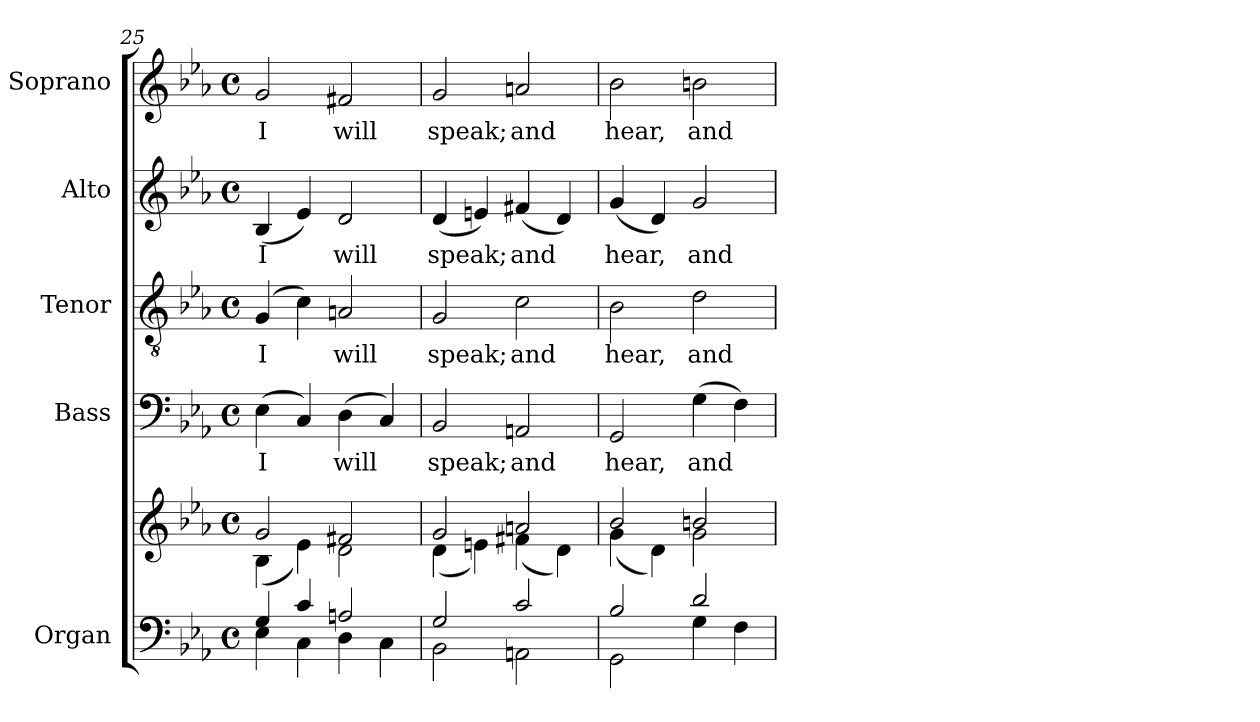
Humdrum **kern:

**kern	**kern	**kern	**text	**kern	**text	**kern	**text	**kern	**text
*part5	*part5	*part4	*part4	*part3	*part3	*part2	*part2	*part1	*part1
*staff6	*staff5	*staff4	*staff4	*staff3	*staff3	*staff2	*staff2	*staff1	*staff1
*I"Organ	*	*I"Bass	*	*I"Tenor	*	*I"Alto	*	*I"Soprano	*
*I'Org.	*	*I'B.	*	*I'T.	*	*I'A.	*	*I'S.	*
*clefF4	*clefG2	*clefF4	*	*clefGv2	*	*clefG2	*	*clefG2	*
*	*	*	*	*ITrd7c12	*	*	*	*	*
*k[b-e-a-]	*k[b-e-a-]	*k[b-e-a-]	*	*k[b-e-a-]	*	*k[b-e-a-]	*	*k[b-e-a-]	*
*E-:	*E-:	*E-:	*	*E-:	*	*E-:	*	*E-:	*
*M4/4	*M4/4	*M4/4	*	*M4/4	*	*M4/4	*	*M4/4	*
*met(c)	*met(c)	*met(c)	*	*met(c)	*	*met(c)	*	*met(c)	*
=25	=25	=25	=25	=25	=25	=25	=25	=25	=25
*^	*^	*	*	*	*	*	*	*	*
!	!	!	!	!	!LO:LY:b:color=#000000	!	!	!	!	!	!
!	!	!	!	!	!	!	!LO:LY:b:color=#000000	!	!	!	!
!	!	!	!	!	!	!	!	!	!LO:LY:b:color=#000000	!	!
!	!	!	!	!	!	!	!	!	!	!	!LO:LY:b:color=#000000
4Gi/	4E-i\	2gi/	(4B-i\	(4E-i\	I	(4GGi/	I	(4B-i/	I	2gi/	I
4ci/	4Ci\	.	4e-i\)	4Ci/)	.	4Ci\)	.	4e-i/)	.	.	.
!	!	!	!	!	!LO:LY:b:color=#000000	!	!	!	!	!	!
!	!	!	!	!	!	!	!LO:LY:b:color=#000000	!	!	!	!
!	!	!	!	!	!	!	!	!	!LO:LY:b:color=#000000	!	!
!	!	!	!	!	!	!	!	!	!	!	!LO:LY:b:color=#000000
2Ani/	4Di\	2f#Xi/	2di\	(4Di\	will	2AAni/	will	2di/	will	2f#Xi/	will
.	4Ci\	.	.	4Ci/)	.	.	.	.	.	.	.
=26	=26	=26	=26	=26	=26	=26	=26	=26	=26	=26	=26
!	!	!	!	!	!LO:LY:b:color=#000000	!	!	!	!	!	!
!	!	!	!	!	!	!	!LO:LY:b:color=#000000	!	!	!	!
!	!	!	!	!	!	!	!	!	!LO:LY:b:color=#000000	!	!
!	!	!	!	!	!	!	!	!	!	!	!LO:LY:b:color=#000000
2Gi/	2BB-i\	2gi/	(4di\	2BB-i/	speak;	2GGi/	speak;	(4di/	speak;	2gi/	speak;
.	.	.	4eni\)	.	.	.	.	4eni/)	.	.	.
!	!	!	!	!	!LO:LY:b:color=#000000	!	!	!	!	!	!
!	!	!	!	!	!	!	!LO:LY:b:color=#000000	!	!	!	!
!	!	!	!	!	!	!	!	!	!LO:LY:b:color=#000000	!	!
!	!	!	!	!	!	!	!	!	!	!	!LO:LY:b:color=#000000
2ci/	2AAni\	2ani/	(4f#Xi\	2AAni/	and	2Ci\	and	(4f#Xi/	and	2ani/	and
.	.	.	4di\)	.	.	.	.	4di/)	.	.	.
=27	=27	=27	=27	=27	=27	=27	=27	=27	=27	=27	=27
!	!	!	!	!	!LO:LY:b:color=#000000	!	!	!	!	!	!
!	!	!	!	!	!	!	!LO:LY:b:color=#000000	!	!	!	!
!	!	!	!	!	!	!	!	!	!LO:LY:b:color=#000000	!	!
!	!	!	!	!	!	!	!	!	!	!	!LO:LY:b:color=#000000
2B-i/	2GGi\	2b-i/	(4gi\	2GGi/	hear,	2BB-i\	hear,	(4gi/	hear,	2b-i\	hear,
.	.	.	4di\)	.	.	.	.	4di/)	.	.	.
!	!	!	!	!	!LO:LY:b:color=#000000	!	!	!	!	!	!
!	!	!	!	!	!	!	!LO:LY:b:color=#000000	!	!	!	!
!	!	!	!	!	!	!	!	!	!LO:LY:b:color=#000000	!	!
!	!	!	!	!	!	!	!	!	!	!	!LO:LY:b:color=#000000
2di/	4Gi\	2bni/	2gi\	(4Gi\	and	2Di\	and	2gi/	and	2bni\	and
.	4Fi\	.	.	4Fi\)	.	.	.	.	.	.	.
*v	*v	*	*	*	*	*	*	*	*	*	*
*	*v	*v	*	*	*	*	*	*	*	*
=	=	=	=	=	=	=	=	=	=
*-	*-	*-	*-	*-	*-	*-	*-	*-	*-
